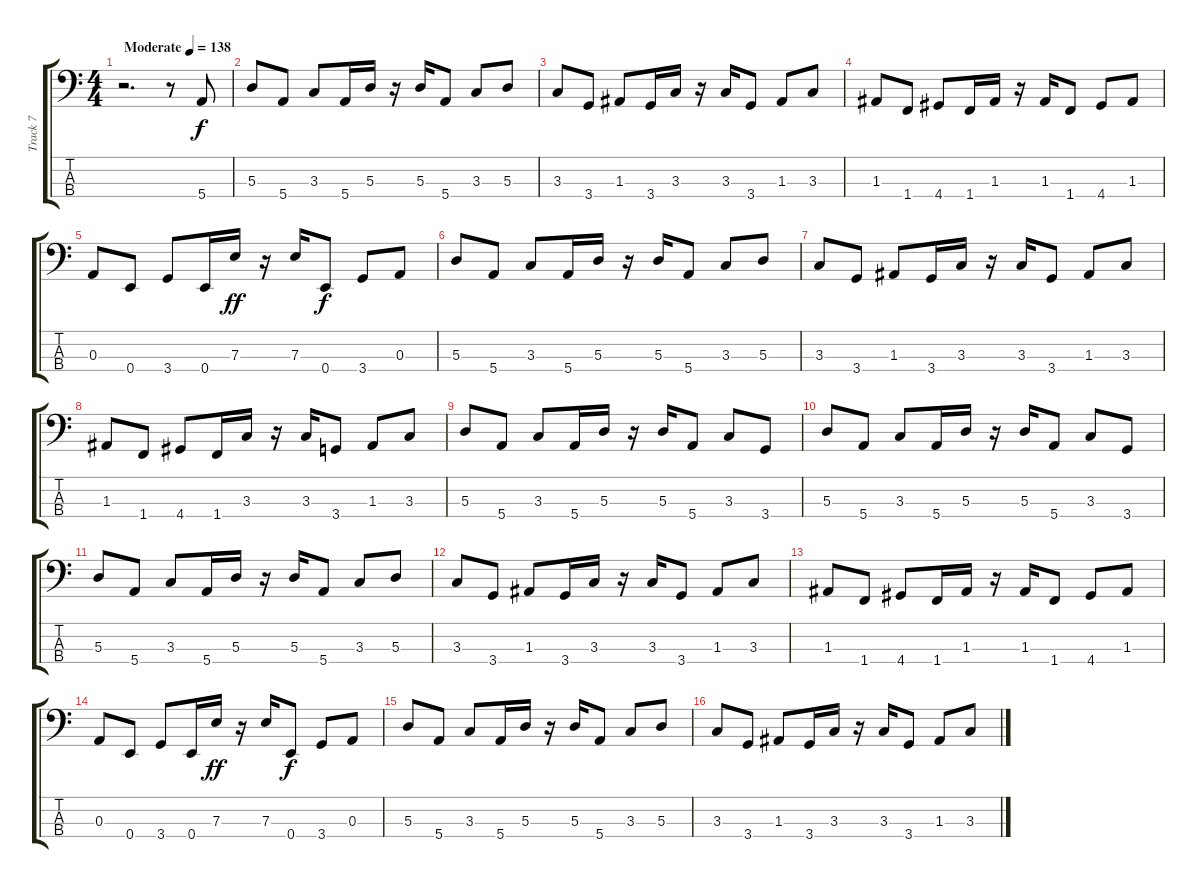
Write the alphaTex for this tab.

\track ("Track 7" "Track 7") {instrument electricbasspick}
\staff {score tabs}
\tuning (G2 D2 A1 E1) {hide}
\ts (4 4)
\tempo (138 "Moderate")
\clef f4
\ks c
r.2{d dy f instrument electricbasspick} r.8 5.4.8 |
5.3.8 5.4.8 3.3.8 5.4.16 5.3.16 r.16 5.3.16 5.4.8 3.3.8 5.3.8 |
3.3.8 3.4.8 1.3.8 3.4.16 3.3.16 r.16 3.3.16 3.4.8 1.3.8 3.3.8 |
1.3.8 1.4.8 4.4.8 1.4.16 1.3.16 r.16 1.3.16 1.4.8 4.4.8 1.3.8 |
0.3.8 0.4.8 3.4.8 0.4.16 7.3.16{dy ff} r.16 7.3.16 0.4.8{dy f} 3.4.8 0.3.8 |
5.3.8 5.4.8 3.3.8 5.4.16 5.3.16 r.16 5.3.16 5.4.8 3.3.8 5.3.8 |
3.3.8 3.4.8 1.3.8 3.4.16 3.3.16 r.16 3.3.16 3.4.8 1.3.8 3.3.8 |
1.3.8 1.4.8 4.4.8 1.4.16 3.3.16 r.16 3.3.16 3.4.8 1.3.8 3.3.8 |
5.3.8 5.4.8 3.3.8 5.4.16 5.3.16 r.16 5.3.16 5.4.8 3.3.8 3.4.8 |
5.3.8 5.4.8 3.3.8 5.4.16 5.3.16 r.16 5.3.16 5.4.8 3.3.8 3.4.8 |
5.3.8 5.4.8 3.3.8 5.4.16 5.3.16 r.16 5.3.16 5.4.8 3.3.8 5.3.8 |
3.3.8 3.4.8 1.3.8 3.4.16 3.3.16 r.16 3.3.16 3.4.8 1.3.8 3.3.8 |
1.3.8 1.4.8 4.4.8 1.4.16 1.3.16 r.16 1.3.16 1.4.8 4.4.8 1.3.8 |
0.3.8 0.4.8 3.4.8 0.4.16 7.3.16{dy ff} r.16 7.3.16 0.4.8{dy f} 3.4.8 0.3.8 |
5.3.8 5.4.8 3.3.8 5.4.16 5.3.16 r.16 5.3.16 5.4.8 3.3.8 5.3.8 |
3.3.8 3.4.8 1.3.8 3.4.16 3.3.16 r.16 3.3.16 3.4.8 1.3.8 3.3.8
